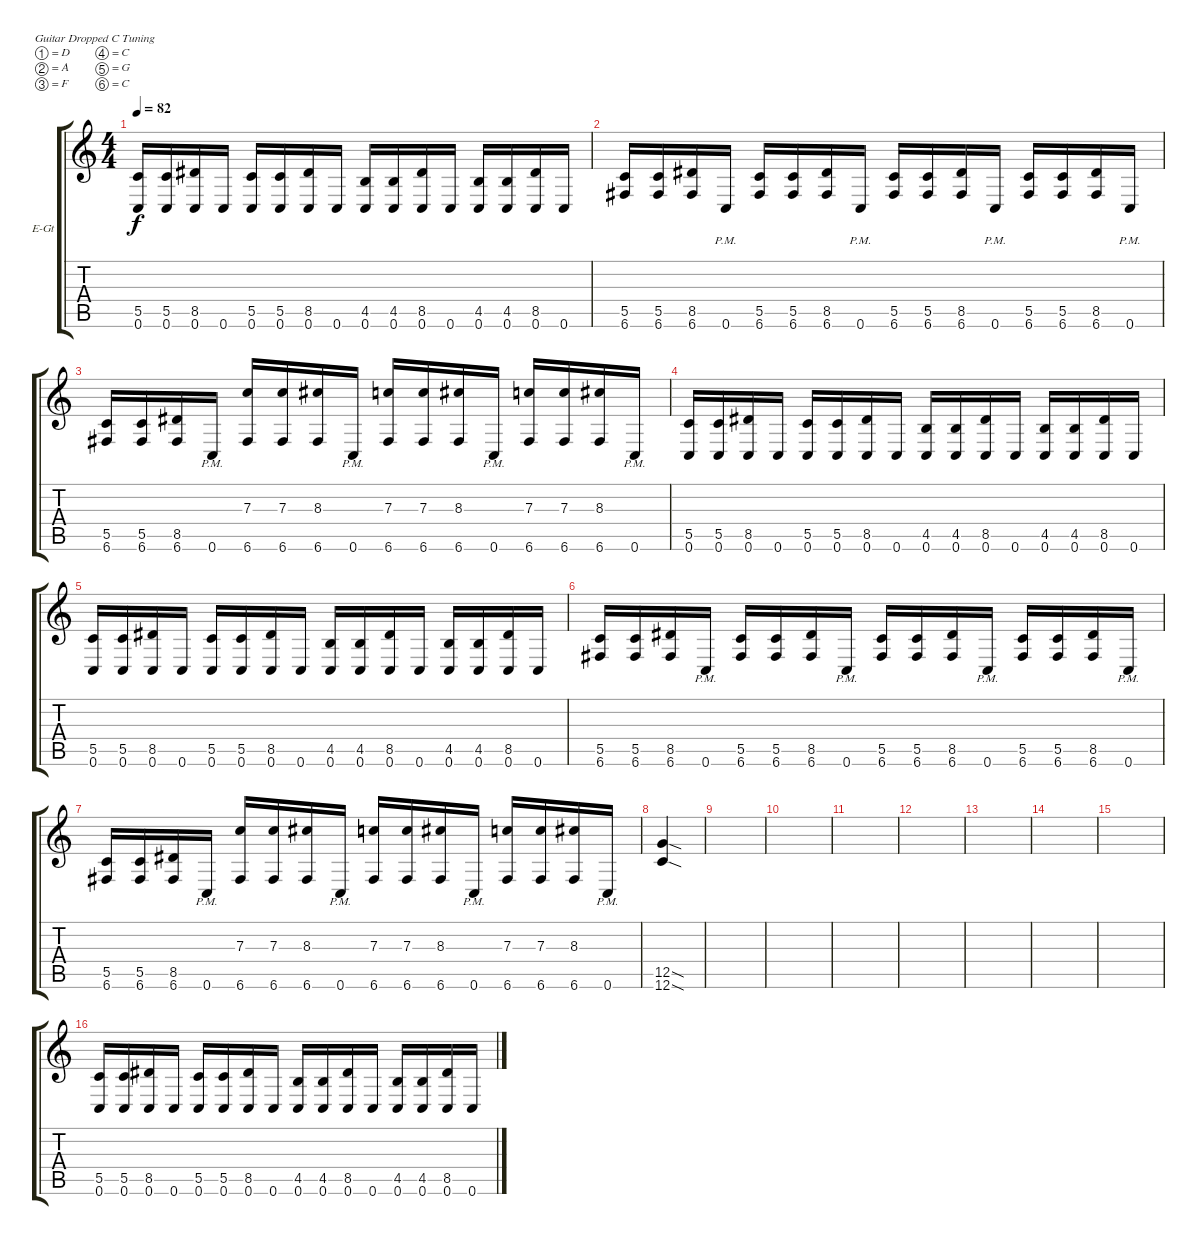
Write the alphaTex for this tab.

\bracketExtendMode groupsimilarinstruments
\firstSystemTrackNameOrientation horizontal
\otherSystemsTrackNameOrientation horizontal
\track ("Kaleb - Rhythm" "E-Gt") {instrument distortionguitar}
\staff {score tabs}
\tuning (D4 A3 F3 C3 G2 C2)
\ts (4 4)
\tempo 82
\clef g2
\ks c
(5.5 0.6).16{dy f} (5.5 0.6).16 (8.5 0.6).16 0.6.16 (0.6 5.5).16 (0.6 5.5).16 (0.6 8.5).16 0.6.16 (0.6 4.5).16 (0.6 4.5).16 (0.6 8.5).16 0.6.16 (0.6 4.5).16 (0.6 4.5).16 (0.6 8.5).16 0.6.16 |
(5.5 6.6).16 (5.5 6.6).16 (8.5 6.6).16 0.6{pm}.16 (6.6 5.5).16 (6.6 5.5).16 (6.6 8.5).16 0.6{pm}.16 (6.6 5.5).16 (6.6 5.5).16 (6.6 8.5).16 0.6{pm}.16 (6.6 5.5).16 (6.6 5.5).16 (6.6 8.5).16 0.6{pm}.16 |
(5.5 6.6).16 (5.5 6.6).16 (8.5 6.6).16 0.6{pm}.16 (6.6 7.3).16 (6.6 7.3).16 (6.6 8.3).16 0.6{pm}.16 (6.6 7.3).16 (6.6 7.3).16 (6.6 8.3).16 0.6{pm}.16 (6.6 7.3).16 (6.6 7.3).16 (6.6 8.3).16 0.6{pm}.16 |
(5.5 0.6).16 (5.5 0.6).16 (8.5 0.6).16 0.6.16 (0.6 5.5).16 (0.6 5.5).16 (0.6 8.5).16 0.6.16 (0.6 4.5).16 (0.6 4.5).16 (0.6 8.5).16 0.6.16 (0.6 4.5).16 (0.6 4.5).16 (0.6 8.5).16 0.6.16 |
(5.5 0.6).16 (5.5 0.6).16 (8.5 0.6).16 0.6.16 (0.6 5.5).16 (0.6 5.5).16 (0.6 8.5).16 0.6.16 (0.6 4.5).16 (0.6 4.5).16 (0.6 8.5).16 0.6.16 (0.6 4.5).16 (0.6 4.5).16 (0.6 8.5).16 0.6.16 |
(5.5 6.6).16 (5.5 6.6).16 (8.5 6.6).16 0.6{pm}.16 (6.6 5.5).16 (6.6 5.5).16 (6.6 8.5).16 0.6{pm}.16 (6.6 5.5).16 (6.6 5.5).16 (6.6 8.5).16 0.6{pm}.16 (6.6 5.5).16 (6.6 5.5).16 (6.6 8.5).16 0.6{pm}.16 |
(5.5 6.6).16 (5.5 6.6).16 (8.5 6.6).16 0.6{pm}.16 (6.6 7.3).16 (6.6 7.3).16 (6.6 8.3).16 0.6{pm}.16 (6.6 7.3).16 (6.6 7.3).16 (6.6 8.3).16 0.6{pm}.16 (6.6 7.3).16 (6.6 7.3).16 (6.6 8.3).16 0.6{pm}.16 |
(12.6{sod} 12.5{sod}).4 |
|
|
|
|
|
|
|
(5.5 0.6).16 (5.5 0.6).16 (8.5 0.6).16 0.6.16 (0.6 5.5).16 (0.6 5.5).16 (0.6 8.5).16 0.6.16 (0.6 4.5).16 (0.6 4.5).16 (0.6 8.5).16 0.6.16 (0.6 4.5).16 (0.6 4.5).16 (0.6 8.5).16 0.6.16
